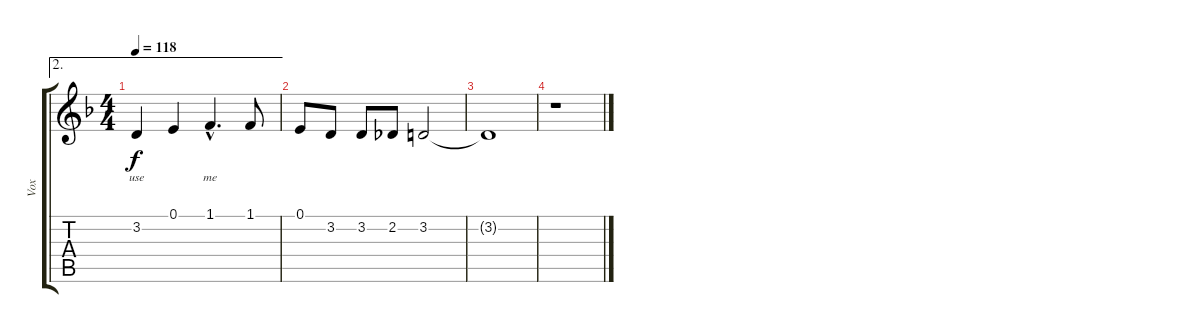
\track ("Vox" "Vox") {instrument violin}
\staff {score tabs}
\tuning (E4 B3 G3 D3 A2 E2) {hide}
\ae 2
\ts (4 4)
\tempo 118
\clef g2
\ks dminor
3.2.4{lyrics (0 "use") lyrics (1 "") lyrics (2 "") lyrics (3 "") lyrics (4 "") dy f} 0.1.4{lyrics (0 "") lyrics (1 "") lyrics (2 "") lyrics (3 "") lyrics (4 "")} 1.1{hac}.4{d lyrics (0 "me") lyrics (1 "") lyrics (2 "") lyrics (3 "") lyrics (4 "")} 1.1.8{lyrics (0 "") lyrics (1 "") lyrics (2 "") lyrics (3 "") lyrics (4 "")} |
0.1.8{lyrics (0 "") lyrics (1 "") lyrics (2 "") lyrics (3 "") lyrics (4 "")} 3.2.8{lyrics (0 "") lyrics (1 "") lyrics (2 "") lyrics (3 "") lyrics (4 "")} 3.2.8{lyrics (0 "") lyrics (1 "") lyrics (2 "") lyrics (3 "") lyrics (4 "")} 2.2.8{lyrics (0 "") lyrics (1 "") lyrics (2 "") lyrics (3 "") lyrics (4 "")} 3.2.2 |
3.2{t}.1 |
r.1
